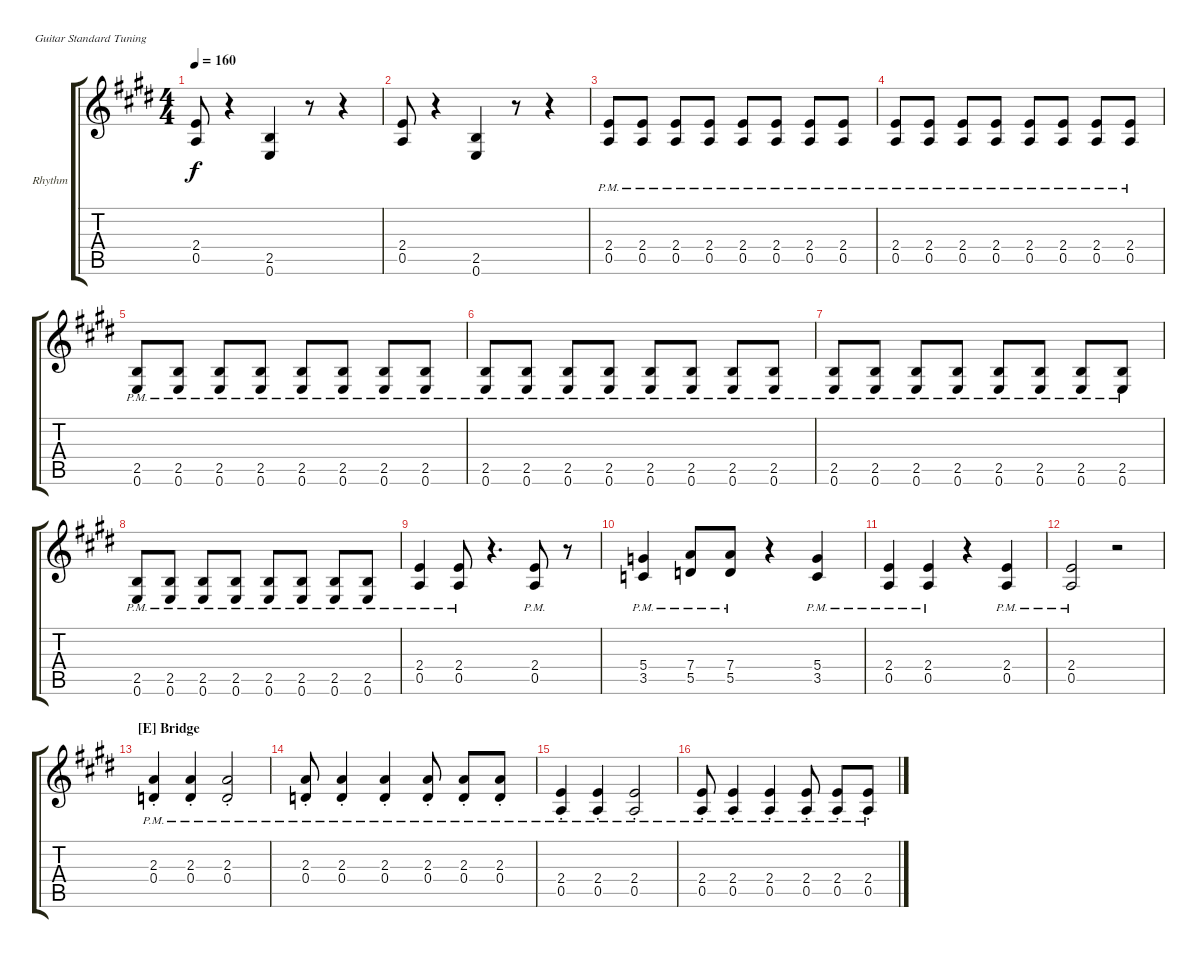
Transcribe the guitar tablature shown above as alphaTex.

\defaultSystemsLayout 4
\bracketExtendMode groupsimilarinstruments
\firstSystemTrackNameOrientation horizontal
\otherSystemsTrackNameOrientation horizontal
\track ("Rhythm guitar" "Rhythm") {instrument electricguitarclean}
\staff {score tabs}
\tuning (E4 B3 G3 D3 A2 E2)
\ts (4 4)
\tempo 160
\clef g2
\scale
0.333333
\ks e
(0.5 2.4).8{dy f} r.4 (2.5 0.6).4 r.8 r.4 |
\scale
0.333333 (0.5 2.4).8 r.4 (2.5 0.6).4 r.8 r.4 |
\scale
0.333333 (0.5{pm} 2.4{pm}).8 (0.5{pm} 2.4{pm}).8 (0.5{pm} 2.4{pm}).8 (0.5{pm} 2.4{pm}).8 (0.5{pm} 2.4{pm}).8 (0.5{pm} 2.4{pm}).8 (0.5{pm} 2.4{pm}).8 (0.5{pm} 2.4{pm}).8 |
\scale
0.333333 (0.5{pm} 2.4{pm}).8 (0.5{pm} 2.4{pm}).8 (0.5{pm} 2.4{pm}).8 (0.5{pm} 2.4{pm}).8 (0.5{pm} 2.4{pm}).8 (0.5{pm} 2.4{pm}).8 (0.5{pm} 2.4{pm}).8 (0.5{pm} 2.4{pm}).8 |
\scale
0.333333 (2.5{pm} 0.6).8 (2.5{pm} 0.6).8 (2.5{pm} 0.6).8 (2.5{pm} 0.6).8 (2.5{pm} 0.6).8 (2.5{pm} 0.6).8 (2.5{pm} 0.6).8 (2.5{pm} 0.6).8 |
\scale
0.333333 (2.5{pm} 0.6).8 (2.5{pm} 0.6).8 (2.5{pm} 0.6).8 (2.5{pm} 0.6).8 (2.5{pm} 0.6).8 (2.5{pm} 0.6).8 (2.5{pm} 0.6).8 (2.5{pm} 0.6).8 |
\scale
0.333333 (2.5{pm} 0.6).8 (2.5{pm} 0.6).8 (2.5{pm} 0.6).8 (2.5{pm} 0.6).8 (2.5{pm} 0.6).8 (2.5{pm} 0.6).8 (2.5{pm} 0.6).8 (2.5{pm} 0.6).8 |
\scale
0.333333 (2.5{pm} 0.6).8 (2.5{pm} 0.6).8 (2.5{pm} 0.6).8 (2.5{pm} 0.6).8 (2.5{pm} 0.6).8 (2.5{pm} 0.6).8 (2.5{pm} 0.6).8 (2.5{pm} 0.6).8 |
\scale
0.333333 (2.4{pm} 0.5{pm}).4 (2.4{pm} 0.5{pm}).8 r.4{d} (2.4{pm} 0.5{pm}).8 r.8 |
\scale
0.333333 (5.4{pm} 3.5{pm}).4 (7.4{pm} 5.5{pm}).8 (7.4{pm} 5.5{pm}).8 r.4 (5.4{pm} 3.5{pm}).4 |
\scale
0.333333 (2.4{pm} 0.5{pm}).4 (2.4{pm} 0.5{pm}).4 r.4 (2.4{pm} 0.5{pm}).4 |
\scale
0.333333 (2.4{pm} 0.5{pm}).2 r.2 |
\section ("E" "Bridge")
\scale
0.333333 (0.4{pm st} 2.3{pm st}).4 (0.4{pm st} 2.3{pm st}).4 (0.4{pm st} 2.3{pm st}).2 |
\scale
0.333333 (2.3{pm st} 0.4{pm st}).8 (2.3{pm st} 0.4{pm st}).4 (2.3{pm st} 0.4{pm st}).4 (2.3{pm st} 0.4{pm st}).8 (2.3{pm st} 0.4{pm st}).8 (2.3{pm st} 0.4{pm st}).8 |
\scale
0.333333 (2.4{pm st} 0.5{pm st}).4 (2.4{pm st} 0.5{pm st}).4 (2.4{pm st} 0.5{pm st}).2 |
\scale
0.333333 (2.4{pm st} 0.5).8 (2.4{pm st} 0.5).4 (2.4{pm st} 0.5).4 (2.4{pm st} 0.5).8 (2.4{pm st} 0.5).8 (2.4{pm st} 0.5).8
